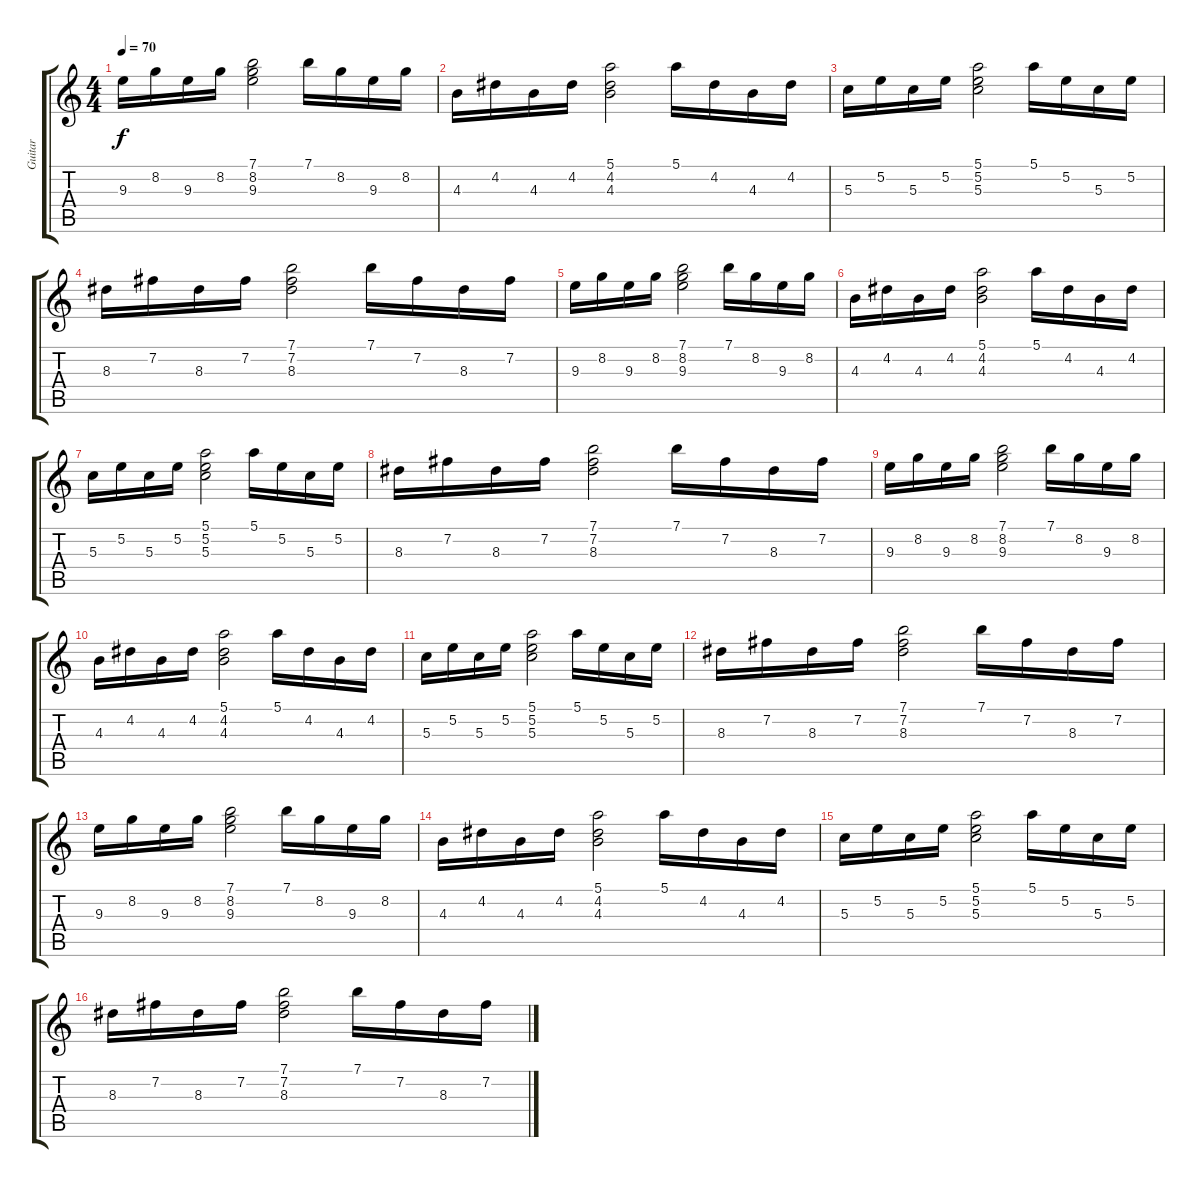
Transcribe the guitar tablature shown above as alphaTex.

\track ("Guitar " "Guitar ") {instrument acousticguitarnylon}
\staff {score tabs}
\tuning (E4 B3 G3 D3 A2 E2) {hide}
\ts (4 4)
\tempo 70
\clef g2
\ks c
9.3.16{dy f instrument acousticguitarnylon} 8.2.16 9.3.16 8.2.16 (7.1 8.2 9.3).2 7.1.16 8.2.16 9.3.16 8.2.16 |
4.3.16 4.2.16 4.3.16 4.2.16 (5.1 4.2 4.3).2 5.1.16 4.2.16 4.3.16 4.2.16 |
5.3.16 5.2.16 5.3.16 5.2.16 (5.1 5.2 5.3).2 5.1.16 5.2.16 5.3.16 5.2.16 |
8.3.16 7.2.16 8.3.16 7.2.16 (7.1 7.2 8.3).2 7.1.16 7.2.16 8.3.16 7.2.16 |
9.3.16 8.2.16 9.3.16 8.2.16 (7.1 8.2 9.3).2 7.1.16 8.2.16 9.3.16 8.2.16 |
4.3.16 4.2.16 4.3.16 4.2.16 (5.1 4.2 4.3).2 5.1.16 4.2.16 4.3.16 4.2.16 |
5.3.16 5.2.16 5.3.16 5.2.16 (5.1 5.2 5.3).2 5.1.16 5.2.16 5.3.16 5.2.16 |
8.3.16 7.2.16 8.3.16 7.2.16 (7.1 7.2 8.3).2 7.1.16 7.2.16 8.3.16 7.2.16 |
9.3.16 8.2.16 9.3.16 8.2.16 (7.1 8.2 9.3).2 7.1.16 8.2.16 9.3.16 8.2.16 |
4.3.16 4.2.16 4.3.16 4.2.16 (5.1 4.2 4.3).2 5.1.16 4.2.16 4.3.16 4.2.16 |
5.3.16 5.2.16 5.3.16 5.2.16 (5.1 5.2 5.3).2 5.1.16 5.2.16 5.3.16 5.2.16 |
8.3.16 7.2.16 8.3.16 7.2.16 (7.1 7.2 8.3).2 7.1.16 7.2.16 8.3.16 7.2.16 |
9.3.16 8.2.16 9.3.16 8.2.16 (7.1 8.2 9.3).2 7.1.16 8.2.16 9.3.16 8.2.16 |
4.3.16 4.2.16 4.3.16 4.2.16 (5.1 4.2 4.3).2 5.1.16 4.2.16 4.3.16 4.2.16 |
5.3.16 5.2.16 5.3.16 5.2.16 (5.1 5.2 5.3).2 5.1.16 5.2.16 5.3.16 5.2.16 |
8.3.16 7.2.16 8.3.16 7.2.16 (7.1 7.2 8.3).2 7.1.16 7.2.16 8.3.16 7.2.16
